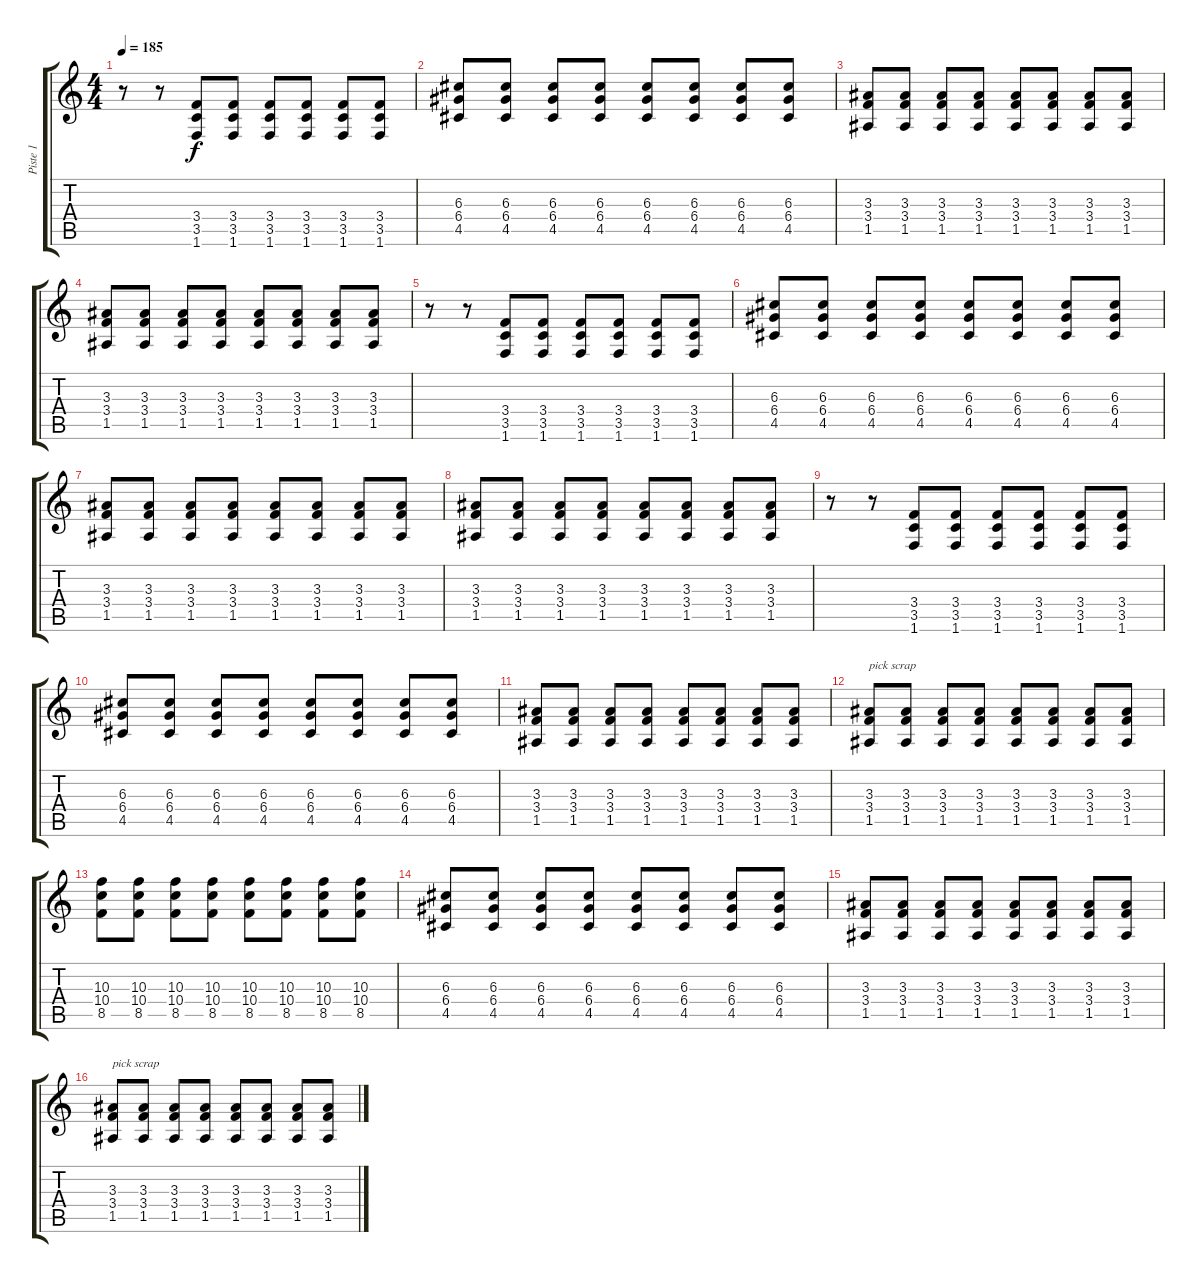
\track ("Piste 1" "Piste 1") {instrument distortionguitar}
\staff {score tabs}
\tuning (E4 B3 G3 D3 A2 E2) {hide}
\ts (4 4)
\tempo 185
\clef g2
\ks c
r.8{dy f} r.8 (3.4 3.5 1.6).8 (3.4 3.5 1.6).8 (3.4 3.5 1.6).8 (3.4 3.5 1.6).8 (3.4 3.5 1.6).8 (3.4 3.5 1.6).8 |
(6.3 6.4 4.5).8 (6.3 6.4 4.5).8 (6.3 6.4 4.5).8 (6.3 6.4 4.5).8 (6.3 6.4 4.5).8 (6.3 6.4 4.5).8 (6.3 6.4 4.5).8 (6.3 6.4 4.5).8 |
(3.3 3.4 1.5).8 (3.3 3.4 1.5).8 (3.3 3.4 1.5).8 (3.3 3.4 1.5).8 (3.3 3.4 1.5).8 (3.3 3.4 1.5).8 (3.3 3.4 1.5).8 (3.3 3.4 1.5).8 |
(3.3 3.4 1.5).8 (3.3 3.4 1.5).8 (3.3 3.4 1.5).8 (3.3 3.4 1.5).8 (3.3 3.4 1.5).8 (3.3 3.4 1.5).8 (3.3 3.4 1.5).8 (3.3 3.4 1.5).8 |
r.8 r.8 (3.4 3.5 1.6).8 (3.4 3.5 1.6).8 (3.4 3.5 1.6).8 (3.4 3.5 1.6).8 (3.4 3.5 1.6).8 (3.4 3.5 1.6).8 |
(6.3 6.4 4.5).8 (6.3 6.4 4.5).8 (6.3 6.4 4.5).8 (6.3 6.4 4.5).8 (6.3 6.4 4.5).8 (6.3 6.4 4.5).8 (6.3 6.4 4.5).8 (6.3 6.4 4.5).8 |
(3.3 3.4 1.5).8 (3.3 3.4 1.5).8 (3.3 3.4 1.5).8 (3.3 3.4 1.5).8 (3.3 3.4 1.5).8 (3.3 3.4 1.5).8 (3.3 3.4 1.5).8 (3.3 3.4 1.5).8 |
(3.3 3.4 1.5).8 (3.3 3.4 1.5).8 (3.3 3.4 1.5).8 (3.3 3.4 1.5).8 (3.3 3.4 1.5).8 (3.3 3.4 1.5).8 (3.3 3.4 1.5).8 (3.3 3.4 1.5).8 |
r.8 r.8 (3.4 3.5 1.6).8 (3.4 3.5 1.6).8 (3.4 3.5 1.6).8 (3.4 3.5 1.6).8 (3.4 3.5 1.6).8 (3.4 3.5 1.6).8 |
(6.3 6.4 4.5).8 (6.3 6.4 4.5).8 (6.3 6.4 4.5).8 (6.3 6.4 4.5).8 (6.3 6.4 4.5).8 (6.3 6.4 4.5).8 (6.3 6.4 4.5).8 (6.3 6.4 4.5).8 |
(3.3 3.4 1.5).8 (3.3 3.4 1.5).8 (3.3 3.4 1.5).8 (3.3 3.4 1.5).8 (3.3 3.4 1.5).8 (3.3 3.4 1.5).8 (3.3 3.4 1.5).8 (3.3 3.4 1.5).8 |
(3.3 3.4 1.5).8{txt "pick scrap"} (3.3 3.4 1.5).8 (3.3 3.4 1.5).8 (3.3 3.4 1.5).8 (3.3 3.4 1.5).8 (3.3 3.4 1.5).8 (3.3 3.4 1.5).8 (3.3 3.4 1.5).8 |
(10.3 10.4 8.5).8 (10.3 10.4 8.5).8 (10.3 10.4 8.5).8 (10.3 10.4 8.5).8 (10.3 10.4 8.5).8 (10.3 10.4 8.5).8 (10.3 10.4 8.5).8 (10.3 10.4 8.5).8 |
(6.3 6.4 4.5).8 (6.3 6.4 4.5).8 (6.3 6.4 4.5).8 (6.3 6.4 4.5).8 (6.3 6.4 4.5).8 (6.3 6.4 4.5).8 (6.3 6.4 4.5).8 (6.3 6.4 4.5).8 |
(3.3 3.4 1.5).8 (3.3 3.4 1.5).8 (3.3 3.4 1.5).8 (3.3 3.4 1.5).8 (3.3 3.4 1.5).8 (3.3 3.4 1.5).8 (3.3 3.4 1.5).8 (3.3 3.4 1.5).8 |
(3.3 3.4 1.5).8{txt "pick scrap"} (3.3 3.4 1.5).8 (3.3 3.4 1.5).8 (3.3 3.4 1.5).8 (3.3 3.4 1.5).8 (3.3 3.4 1.5).8 (3.3 3.4 1.5).8 (3.3 3.4 1.5).8
